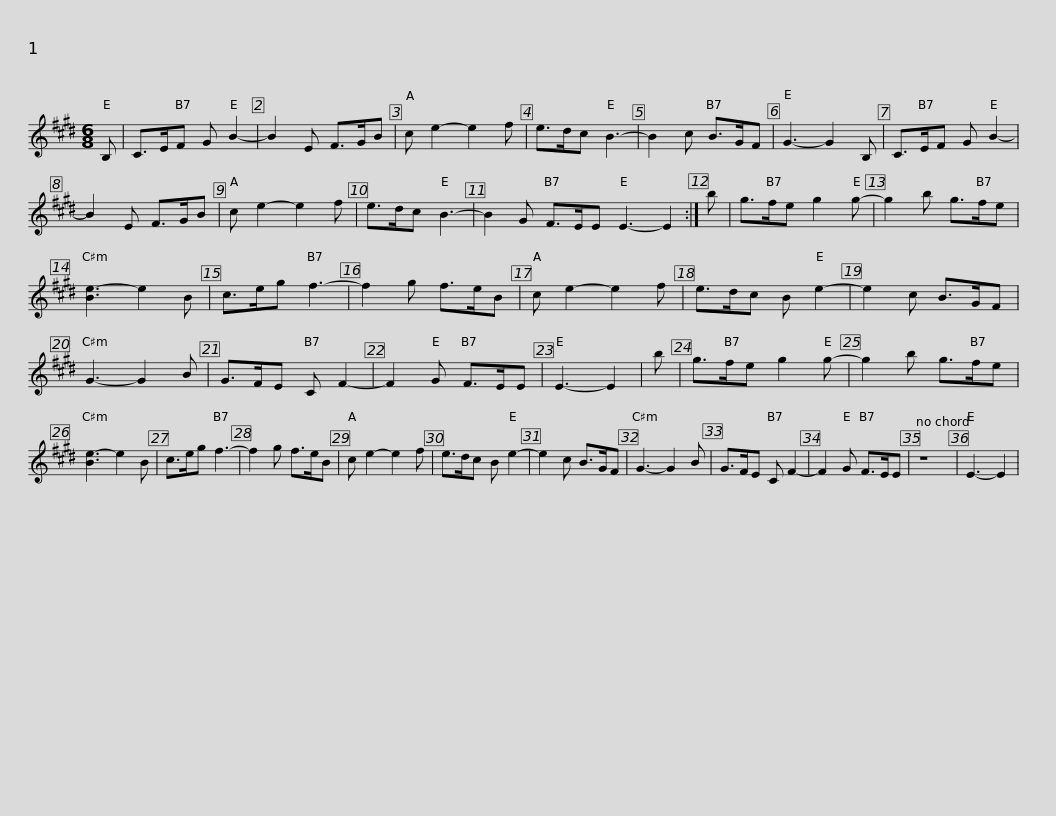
X:1
L:1/8
M:6/8
I:linebreak $
K:E
V:1 treble
V:1
 B, | C>EF G B2- | B2 E F>GB | c e2- e2 f | e>dc B3- | %5
 B2 c B>GF | G3- G2 B, | C>EF G B2- |$ B2 E F>GB | c e2- e2 f | %10
 e>dc B3- | B2 G F>EE E3- E2 :| b | g>fe g2 g- | g2 b g>fe | %15
 [Be-]3 e2 B |$ c>eg f3- | f2 g f>eB | c e2- e2 f | e>dc B e2- | %20
 e2 c B>GF | G3- G2 B | G>FE C F2- | F2 G F>EE |$ E3- E2 | %25
 b | g>fe g2 g- | g2 b g>fe | [Be-]3 e2 B | c>eg f3- | %30
 f2 g f>eB | c e2- e2 f | e>dc B e2- |$ e2 c B>GF | G3- G2 B | %35
 G>FE C F2- | F2 G F>EE | z8 | E3- E2 | %39
